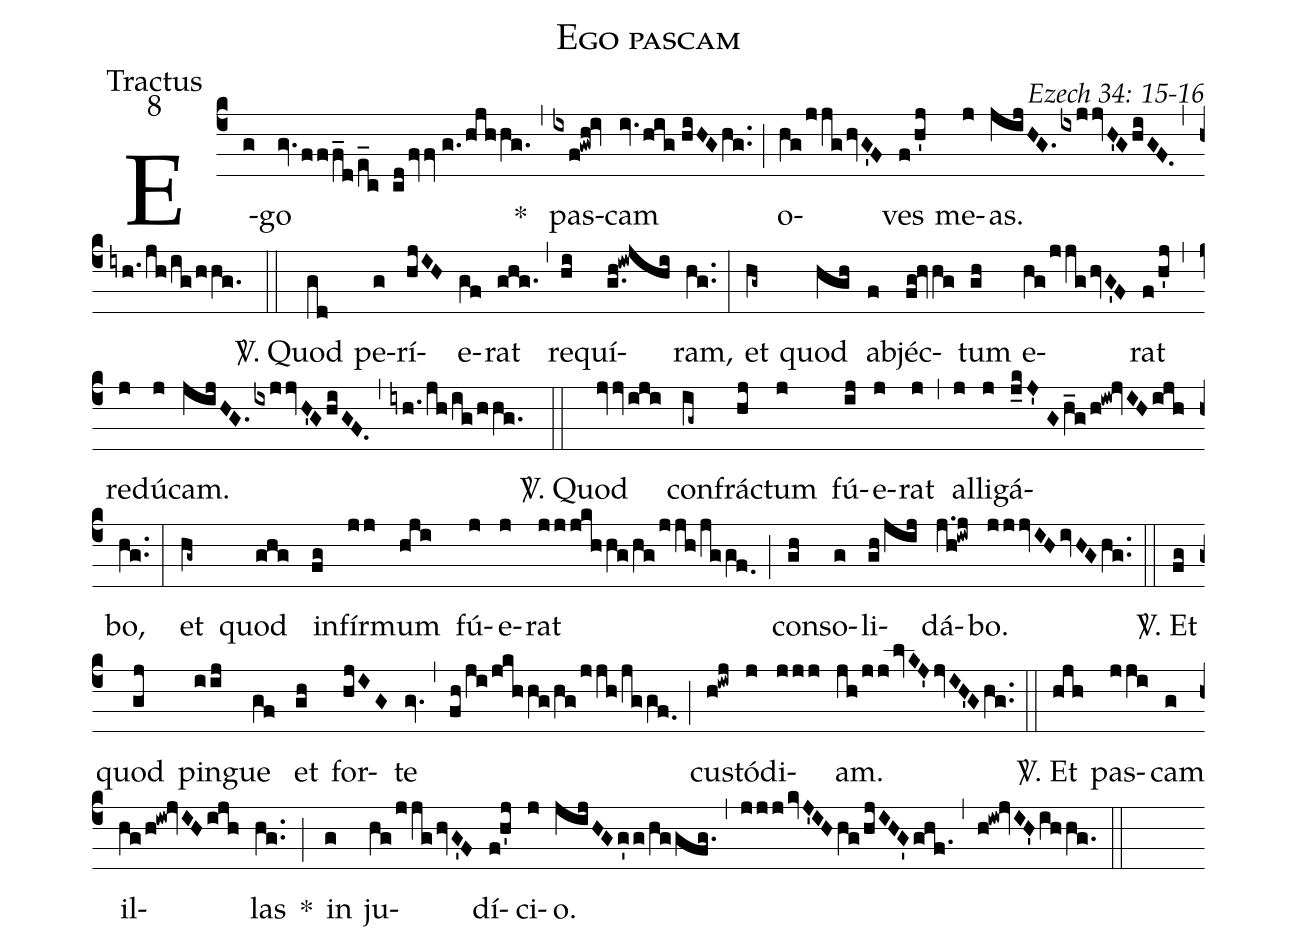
name: Ego pascam;
office-part: Tractus;
mode: 8;
commentary: Ezech 34: 15-16;
%%
(c4) E(g)go(gv.fff_d/e_c cdfvv//g./hjhhg.) *(,) pas(ixf!gwh!iv)cam(iv.hig//hiHGhg..) (;) o(hg/jjghvG'F)ves(f/h'j) me(j)as.(jijHG.ixjjvH'GhiGF.) (,) (iyh./jh/ig/hhg.) (::)
<sp>V/</sp>. Quod(gd) pe(g)rí(hjIH)e(gf)rat(ghg.) (,) re(hi)quí(g.h!iwjhi)ram,(hg..) (:)
et(hg~) quod(hgh) ab(f)jéc(fg!hvhg)tum(gh) e(hg/jjghvG'F)rat(f/h'j) (,) re(j)dú(j)cam.(jijHG.ixjjvH'GhiGF.) (,) (iyh./jh/ig/hhg.) (::)
<sp>V/</sp>. Quod(jvviji) con(ig~)frác(hj)tum(j) fú(ij)e(j)rat(j) (,) al(j)li(j)gá(j_kJ'//Gh_g/h!iw!jvIHijh)bo,(hg..) (:)
et(hg~) quod(ghg) in(fg)fír(jj)mum(hji) fú(j)e(j)rat(jjjkhhg/hg/jjh/jggf.0) (;) con(gh)so(g)li(gh/jij)dá(j.h!iwj)bo.(jjjvIHivHGhg..) (::)
<sp>V/</sp>. Et(fg) quod(gj) pin(iij)gue(gf) et(gh) for(hjIG)te(gv.) (,) (fh/ji/jkhhg/hg/jjh/jggf.0) (;) cus(h!iwj)tó(j)di(jjj)am.(jh/jjlvKJ'jvIH'Ghg..) (::)
<sp>V/</sp>. Et(hjh) pas(jji)cam(g) il(hg/h!iw!jvIHijh)las(hg..) *(;) in(g) ju(hg/jjghvG'F)dí(f!h'j)ci(j)o.(jijHGg'g/hggfg.) (,) (jjjkvJ'IHhg/hjIHG'ghf.1) (,) (h!iw!jvIH'ihhg.) (::)
